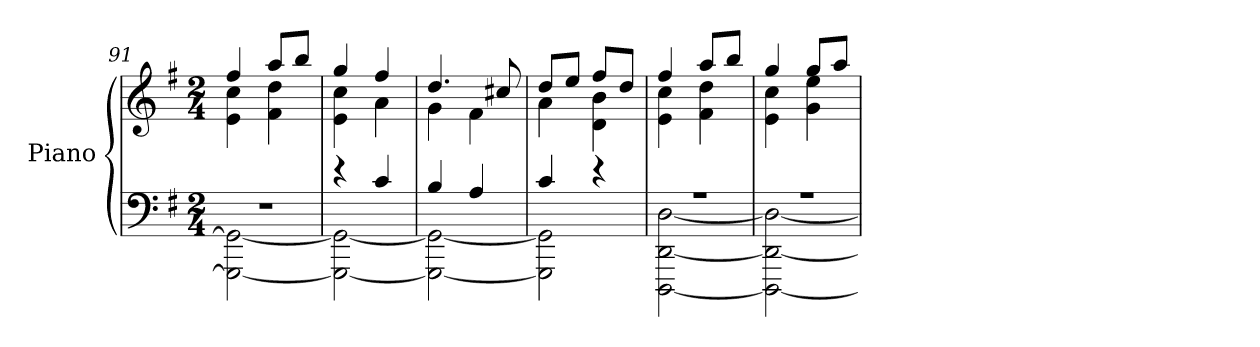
**kern	**kern
*part1	*part1
*staff2	*staff1
*I"Piano	*
*I'Pno.	*
*clefF4	*clefG2
*k[f#]	*k[f#]
*M2/4	*M2/4
=91	=91
*^	*^
2r	2GGG\_ 2GG\_	4ff#/	4e\ 4cc\
.	.	8aa/L	4f#\ 4dd\
.	.	8bb/J	.
=92	=92	=92	=92
4r	2GGG\_ 2GG\_	4gg/	4e\ 4cc\
4c/	.	4ff#/	4a\
=93	=93	=93	=93
4B/	2GGG\_ 2GG\_	4.dd/	4g\
4A/	.	.	4f#\
.	.	8cc#X/	.
=94	=94	=94	=94
4c/	2GGG\] 2GG\]	8dd/L	4a\
.	.	8ee/J	.
4r	.	8ff#/L	4d\ 4b\
.	.	8dd/J	.
!!LO:LB:g=z	!!
=95	=95	=95	=95
2r	[2DDD\ [2DD\ [2D\	4ff#/	4e\ 4cc\
.	.	8aa/L	4f#\ 4dd\
.	.	8bb/J	.
=96	=96	=96	=96
2r	2DDD\_ 2DD\_ 2D\_	4gg/	4e\ 4cc\
.	.	8gg/L	4g\ 4ee\
.	.	8aa/J	.
*v	*v	*	*
*	*v	*v
=	=
*-	*-
